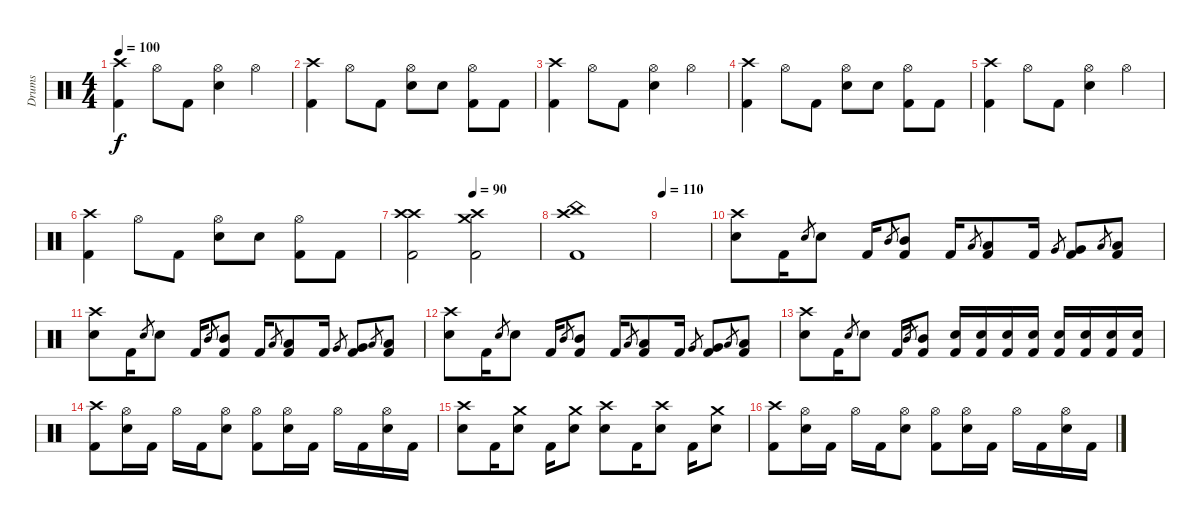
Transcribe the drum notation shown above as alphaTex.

\track ("Drums" "Drums") {instrument percussion}
\staff {score}
\articulation defaults
\ts (4 4)
\tempo 100
\clef neutral
\ks c
("Crash high (hit)" "Kick (hit) 2").4{dy f} "Hi-Hat (open)".8 "Kick (hit) 2".8 ("Hi-Hat (open)" "Snare (hit) 2").4 "Hi-Hat (open)".4 |
("Crash high (hit)" "Kick (hit) 2").4 "Hi-Hat (open)".8 "Kick (hit) 2".8 ("Hi-Hat (open)" "Snare (hit) 2").8 "Snare (hit) 2".8 ("Hi-Hat (open)" "Kick (hit) 2").8 "Kick (hit) 2".8 |
("Crash high (hit)" "Kick (hit) 2").4 "Hi-Hat (open)".8 "Kick (hit) 2".8 ("Hi-Hat (open)" "Snare (hit) 2").4 "Hi-Hat (open)".4 |
("Crash high (hit)" "Kick (hit) 2").4 "Hi-Hat (open)".8 "Kick (hit) 2".8 ("Hi-Hat (open)" "Snare (hit) 2").8 "Snare (hit) 2".8 ("Hi-Hat (open)" "Kick (hit) 2").8 "Kick (hit) 2".8 |
("Crash high (hit)" "Kick (hit) 2").4 "Hi-Hat (open)".8 "Kick (hit) 2".8 ("Hi-Hat (open)" "Snare (hit) 2").4 "Hi-Hat (open)".4 |
("Crash high (hit)" "Kick (hit) 2").4 "Hi-Hat (open)".8 "Kick (hit) 2".8 ("Hi-Hat (open)" "Snare (hit) 2").8 "Snare (hit) 2".8 ("Hi-Hat (open)" "Kick (hit) 2").8 "Kick (hit) 2".8 |
\tempo (90 0.5)
("Crash high (hit)" "Crash high (hit)" "Kick (hit) 2").2 ("Crash high (hit)" "Crash medium (hit)" "Kick (hit) 2").2 |
("Crash high (hit)" "China (hit)" "Kick (hit) 2").1 |
\tempo 110
|
("Crash high (hit)" "Snare (hit) 2").8 "Kick (hit) 2".16 "Snare (hit) 2".8{gr} "Snare (hit) 2".8 "Kick (hit) 2".16 "Mid Tom (hit)".8{gr} ("Kick (hit) 2" "Mid Tom (hit)").8 "Kick (hit) 2".16 "Low Tom (hit)".8{gr} ("Kick (hit) 2" "Low Tom (hit)").8 "Kick (hit) 2".16 "Very Low Tom (hit)".8{gr} ("Kick (hit) 2" "Very Low Tom (hit)").8 "Low Floor Tom (hit)".8{gr} ("Kick (hit) 2" "Low Floor Tom (hit)").8 |
("Crash high (hit)" "Snare (hit) 2").8 "Kick (hit) 2".16 "Snare (hit) 2".8{gr} "Snare (hit) 2".8 "Kick (hit) 2".16 "Mid Tom (hit)".8{gr} ("Kick (hit) 2" "Mid Tom (hit)").8 "Kick (hit) 2".16 "Low Tom (hit)".8{gr} ("Kick (hit) 2" "Low Tom (hit)").8 "Kick (hit) 2".16 "Very Low Tom (hit)".8{gr} ("Kick (hit) 2" "Very Low Tom (hit)").8 "Low Floor Tom (hit)".8{gr} ("Kick (hit) 2" "Low Floor Tom (hit)").8 |
("Crash high (hit)" "Snare (hit) 2").8 "Kick (hit) 2".16 "Snare (hit) 2".8{gr} "Snare (hit) 2".8 "Kick (hit) 2".16 "Mid Tom (hit)".8{gr} ("Kick (hit) 2" "Mid Tom (hit)").8 "Kick (hit) 2".16 "Low Tom (hit)".8{gr} ("Kick (hit) 2" "Low Tom (hit)").8 "Kick (hit) 2".16 "Very Low Tom (hit)".8{gr} ("Kick (hit) 2" "Very Low Tom (hit)").8 "Low Floor Tom (hit)".8{gr} ("Kick (hit) 2" "Low Floor Tom (hit)").8 |
("Crash high (hit)" "Snare (hit) 2").8 "Kick (hit) 2".16 "Snare (hit) 2".8{gr} "Snare (hit) 2".8 "Kick (hit) 2".16 "Mid Tom (hit)".8{gr} ("Kick (hit) 2" "Mid Tom (hit)").8 ("Kick (hit) 2" "Snare (hit) 2").16 ("Kick (hit) 2" "Snare (hit) 2").16 ("Kick (hit) 2" "Snare (hit) 2").16 ("Kick (hit) 2" "Snare (hit) 2").16 ("Kick (hit) 2" "Snare (hit) 2").16 ("Kick (hit) 2" "Snare (hit) 2").16 ("Kick (hit) 2" "Snare (hit) 2").16 ("Kick (hit) 2" "Snare (hit) 2").16 |
("Crash high (hit)" "Kick (hit) 2").8 ("Hi-Hat (open)" "Snare (hit) 2").16 "Kick (hit) 2".16 "Hi-Hat (open)".16 "Kick (hit) 2".16 ("Hi-Hat (open)" "Snare (hit) 2").8 ("Hi-Hat (open)" "Kick (hit) 2").8 ("Hi-Hat (open)" "Snare (hit) 2").16 "Kick (hit) 2".16 "Hi-Hat (open)".16 "Kick (hit) 2".16 ("Hi-Hat (open)" "Snare (hit) 2").16 "Kick (hit) 2".16 |
("Crash high (hit)" "Snare (hit) 2").8 "Kick (hit) 2".16 ("Crash medium (hit)" "Snare (hit) 2").8 "Kick (hit) 2".16 ("Crash medium (hit)" "Snare (hit) 2").8 ("Crash high (hit)" "Snare (hit) 2").8 "Kick (hit) 2".16 ("Crash high (hit)" "Snare (hit) 2").8 "Kick (hit) 2".16 ("Crash medium (hit)" "Snare (hit) 2").8 |
("Crash high (hit)" "Kick (hit) 2").8 ("Hi-Hat (open)" "Snare (hit) 2").16 "Kick (hit) 2".16 "Hi-Hat (open)".16 "Kick (hit) 2".16 ("Hi-Hat (open)" "Snare (hit) 2").8 ("Hi-Hat (open)" "Kick (hit) 2").8 ("Hi-Hat (open)" "Snare (hit) 2").16 "Kick (hit) 2".16 "Hi-Hat (open)".16 "Kick (hit) 2".16 ("Hi-Hat (open)" "Snare (hit) 2").16 "Kick (hit) 2".16
